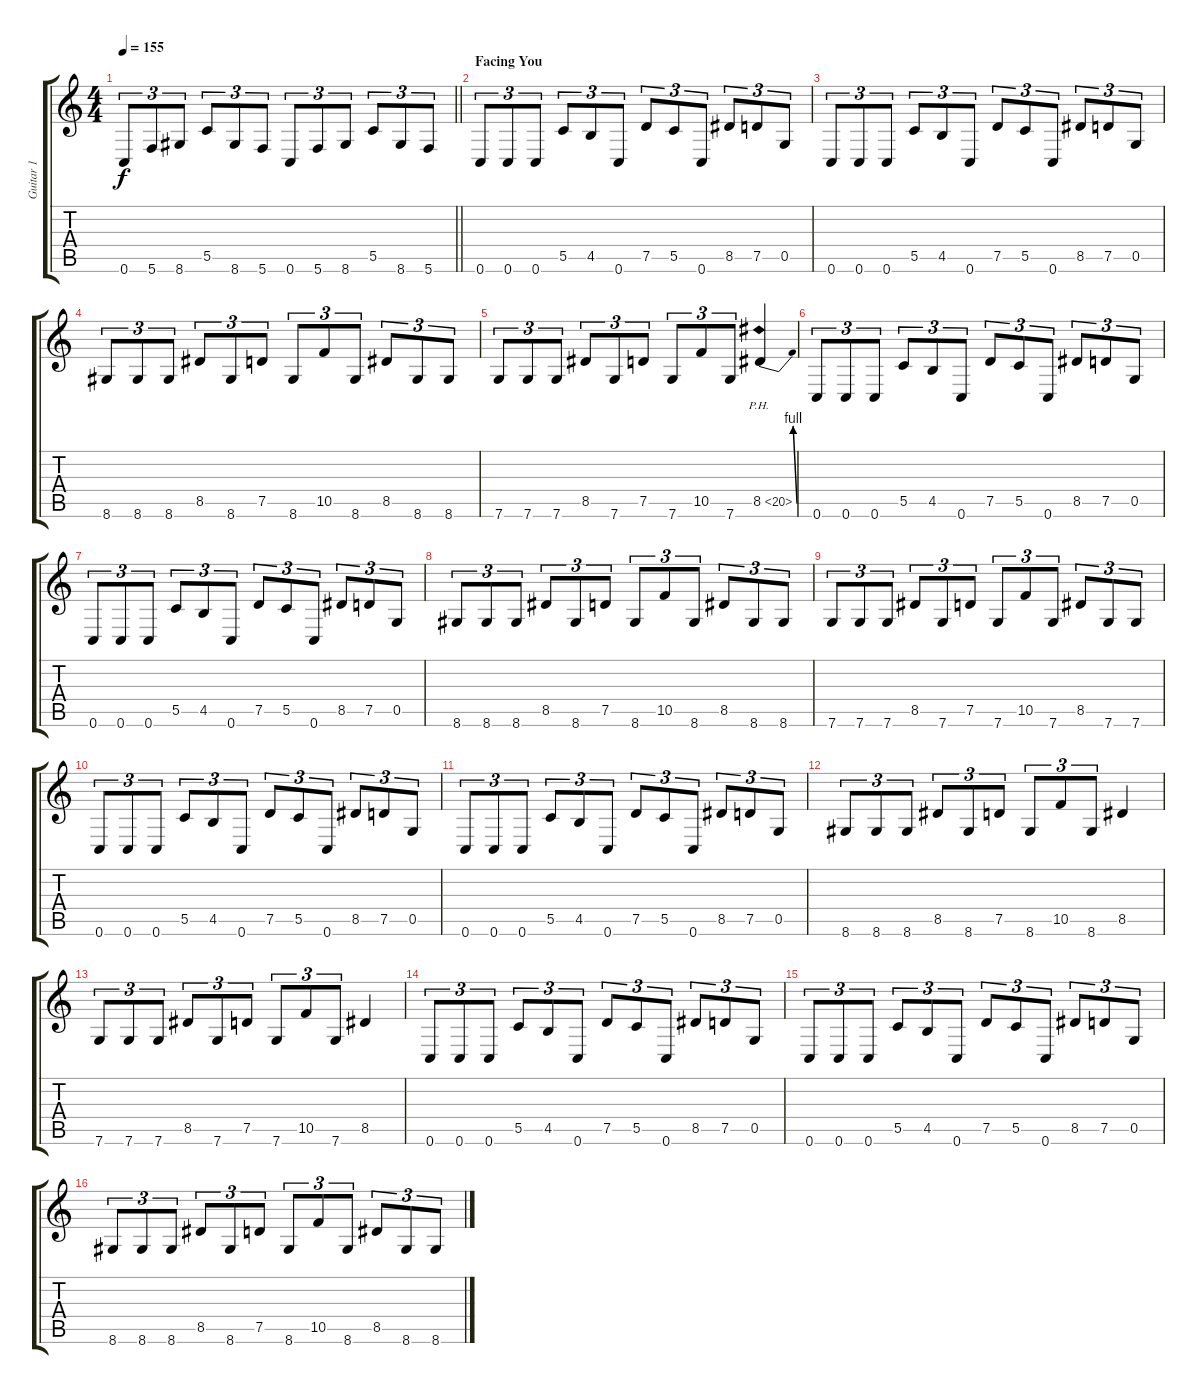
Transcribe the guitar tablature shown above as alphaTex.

\track ("Guitar 1" "Guitar 1") {instrument distortionguitar}
\staff {score tabs}
\tuning (D4 A3 F3 C3 G2 C2) {hide}
\ts (4 4)
\tempo 155
\clef g2
\barLineRight lightlight
\ks c
0.6.8{tu (3 2) dy f} 5.6.8{tu (3 2)} 8.6.8{tu (3 2)} 5.5.8{tu (3 2)} 8.6.8{tu (3 2)} 5.6.8{tu (3 2)} 0.6.8{tu (3 2)} 5.6.8{tu (3 2)} 8.6.8{tu (3 2)} 5.5.8{tu (3 2)} 8.6.8{tu (3 2)} 5.6.8{tu (3 2)} |
\section ("" "Facing You")
0.6.8{tu (3 2)} 0.6.8{tu (3 2)} 0.6.8{tu (3 2)} 5.5.8{tu (3 2)} 4.5.8{tu (3 2)} 0.6.8{tu (3 2)} 7.5.8{tu (3 2)} 5.5.8{tu (3 2)} 0.6.8{tu (3 2)} 8.5.8{tu (3 2)} 7.5.8{tu (3 2)} 0.5.8{tu (3 2)} |
0.6.8{tu (3 2)} 0.6.8{tu (3 2)} 0.6.8{tu (3 2)} 5.5.8{tu (3 2)} 4.5.8{tu (3 2)} 0.6.8{tu (3 2)} 7.5.8{tu (3 2)} 5.5.8{tu (3 2)} 0.6.8{tu (3 2)} 8.5.8{tu (3 2)} 7.5.8{tu (3 2)} 0.5.8{tu (3 2)} |
8.6.8{tu (3 2)} 8.6.8{tu (3 2)} 8.6.8{tu (3 2)} 8.5.8{tu (3 2)} 8.6.8{tu (3 2)} 7.5.8{tu (3 2)} 8.6.8{tu (3 2)} 10.5.8{tu (3 2)} 8.6.8{tu (3 2)} 8.5.8{tu (3 2)} 8.6.8{tu (3 2)} 8.6.8{tu (3 2)} |
7.6.8{tu (3 2)} 7.6.8{tu (3 2)} 7.6.8{tu (3 2)} 8.5.8{tu (3 2)} 7.6.8{tu (3 2)} 7.5.8{tu (3 2)} 7.6.8{tu (3 2)} 10.5.8{tu (3 2)} 7.6.8{tu (3 2)} 8.5{be (bend 0 0 60 4) ph 12}.4 |
0.6.8{tu (3 2)} 0.6.8{tu (3 2)} 0.6.8{tu (3 2)} 5.5.8{tu (3 2)} 4.5.8{tu (3 2)} 0.6.8{tu (3 2)} 7.5.8{tu (3 2)} 5.5.8{tu (3 2)} 0.6.8{tu (3 2)} 8.5.8{tu (3 2)} 7.5.8{tu (3 2)} 0.5.8{tu (3 2)} |
0.6.8{tu (3 2)} 0.6.8{tu (3 2)} 0.6.8{tu (3 2)} 5.5.8{tu (3 2)} 4.5.8{tu (3 2)} 0.6.8{tu (3 2)} 7.5.8{tu (3 2)} 5.5.8{tu (3 2)} 0.6.8{tu (3 2)} 8.5.8{tu (3 2)} 7.5.8{tu (3 2)} 0.5.8{tu (3 2)} |
8.6.8{tu (3 2)} 8.6.8{tu (3 2)} 8.6.8{tu (3 2)} 8.5.8{tu (3 2)} 8.6.8{tu (3 2)} 7.5.8{tu (3 2)} 8.6.8{tu (3 2)} 10.5.8{tu (3 2)} 8.6.8{tu (3 2)} 8.5.8{tu (3 2)} 8.6.8{tu (3 2)} 8.6.8{tu (3 2)} |
7.6.8{tu (3 2)} 7.6.8{tu (3 2)} 7.6.8{tu (3 2)} 8.5.8{tu (3 2)} 7.6.8{tu (3 2)} 7.5.8{tu (3 2)} 7.6.8{tu (3 2)} 10.5.8{tu (3 2)} 7.6.8{tu (3 2)} 8.5.8{tu (3 2)} 7.6.8{tu (3 2)} 7.6.8{tu (3 2)} |
0.6.8{tu (3 2)} 0.6.8{tu (3 2)} 0.6.8{tu (3 2)} 5.5.8{tu (3 2)} 4.5.8{tu (3 2)} 0.6.8{tu (3 2)} 7.5.8{tu (3 2)} 5.5.8{tu (3 2)} 0.6.8{tu (3 2)} 8.5.8{tu (3 2)} 7.5.8{tu (3 2)} 0.5.8{tu (3 2)} |
0.6.8{tu (3 2)} 0.6.8{tu (3 2)} 0.6.8{tu (3 2)} 5.5.8{tu (3 2)} 4.5.8{tu (3 2)} 0.6.8{tu (3 2)} 7.5.8{tu (3 2)} 5.5.8{tu (3 2)} 0.6.8{tu (3 2)} 8.5.8{tu (3 2)} 7.5.8{tu (3 2)} 0.5.8{tu (3 2)} |
8.6.8{tu (3 2)} 8.6.8{tu (3 2)} 8.6.8{tu (3 2)} 8.5.8{tu (3 2)} 8.6.8{tu (3 2)} 7.5.8{tu (3 2)} 8.6.8{tu (3 2)} 10.5.8{tu (3 2)} 8.6.8{tu (3 2)} 8.5.4 |
7.6.8{tu (3 2)} 7.6.8{tu (3 2)} 7.6.8{tu (3 2)} 8.5.8{tu (3 2)} 7.6.8{tu (3 2)} 7.5.8{tu (3 2)} 7.6.8{tu (3 2)} 10.5.8{tu (3 2)} 7.6.8{tu (3 2)} 8.5.4 |
0.6.8{tu (3 2)} 0.6.8{tu (3 2)} 0.6.8{tu (3 2)} 5.5.8{tu (3 2)} 4.5.8{tu (3 2)} 0.6.8{tu (3 2)} 7.5.8{tu (3 2)} 5.5.8{tu (3 2)} 0.6.8{tu (3 2)} 8.5.8{tu (3 2)} 7.5.8{tu (3 2)} 0.5.8{tu (3 2)} |
0.6.8{tu (3 2)} 0.6.8{tu (3 2)} 0.6.8{tu (3 2)} 5.5.8{tu (3 2)} 4.5.8{tu (3 2)} 0.6.8{tu (3 2)} 7.5.8{tu (3 2)} 5.5.8{tu (3 2)} 0.6.8{tu (3 2)} 8.5.8{tu (3 2)} 7.5.8{tu (3 2)} 0.5.8{tu (3 2)} |
8.6.8{tu (3 2)} 8.6.8{tu (3 2)} 8.6.8{tu (3 2)} 8.5.8{tu (3 2)} 8.6.8{tu (3 2)} 7.5.8{tu (3 2)} 8.6.8{tu (3 2)} 10.5.8{tu (3 2)} 8.6.8{tu (3 2)} 8.5.8{tu (3 2)} 8.6.8{tu (3 2)} 8.6.8{tu (3 2)}
